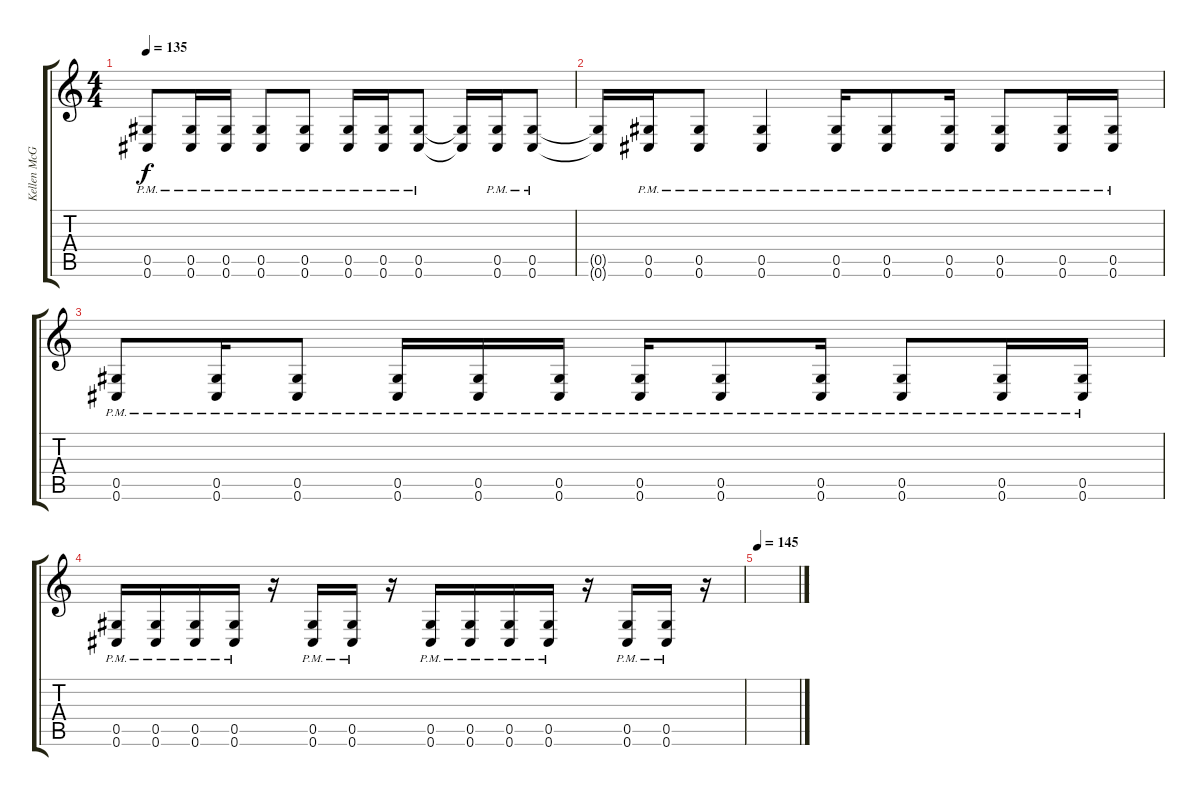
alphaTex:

\track ("Kellen McGregor" "Kellen McG") {instrument distortionguitar}
\staff {score tabs}
\tuning (Eb4 Bb3 Gb3 Db3 Ab2 Db2) {hide}
\ts (4 4)
\tempo 135
\clef g2
\ks c
(0.5{pm} 0.6{pm}).8{dy f} (0.5{pm} 0.6{pm}).16 (0.5{pm} 0.6{pm}).16 (0.5{pm} 0.6{pm}).8 (0.5{pm} 0.6{pm}).8 (0.5{pm} 0.6{pm}).16 (0.5{pm} 0.6{pm}).16 (0.5{pm} 0.6{pm}).8 (0.5{t} 0.6{t}).16 (0.5{pm} 0.6{pm}).16 (0.5{pm} 0.6{pm}).8 |
(0.5{t} 0.6{t}).16 (0.5{pm} 0.6{pm}).16 (0.5{pm} 0.6{pm}).8 (0.5{pm} 0.6{pm}).4 (0.5{pm} 0.6{pm}).16 (0.5{pm} 0.6{pm}).8 (0.5{pm} 0.6{pm}).16 (0.5{pm} 0.6{pm}).8 (0.5{pm} 0.6{pm}).16 (0.5{pm} 0.6{pm}).16 |
(0.5{pm} 0.6{pm}).8 (0.5{pm} 0.6{pm}).16 (0.5{pm} 0.6{pm}).8 (0.5{pm} 0.6{pm}).16 (0.5{pm} 0.6{pm}).16 (0.5{pm} 0.6{pm}).16 (0.5{pm} 0.6{pm}).16 (0.5{pm} 0.6{pm}).8 (0.5{pm} 0.6{pm}).16 (0.5{pm} 0.6{pm}).8 (0.5{pm} 0.6{pm}).16 (0.5{pm} 0.6{pm}).16 |
(0.5{pm} 0.6{pm}).16 (0.5{pm} 0.6{pm}).16 (0.5{pm} 0.6{pm}).16 (0.5{pm} 0.6{pm}).16 r.16 (0.5{pm} 0.6{pm}).16 (0.5{pm} 0.6{pm}).16 r.16 (0.5{pm} 0.6{pm}).16 (0.5{pm} 0.6{pm}).16 (0.5{pm} 0.6{pm}).16 (0.5{pm} 0.6{pm}).16 r.16 (0.5{pm} 0.6{pm}).16 (0.5{pm} 0.6{pm}).16 r.16 |
\tempo 145
